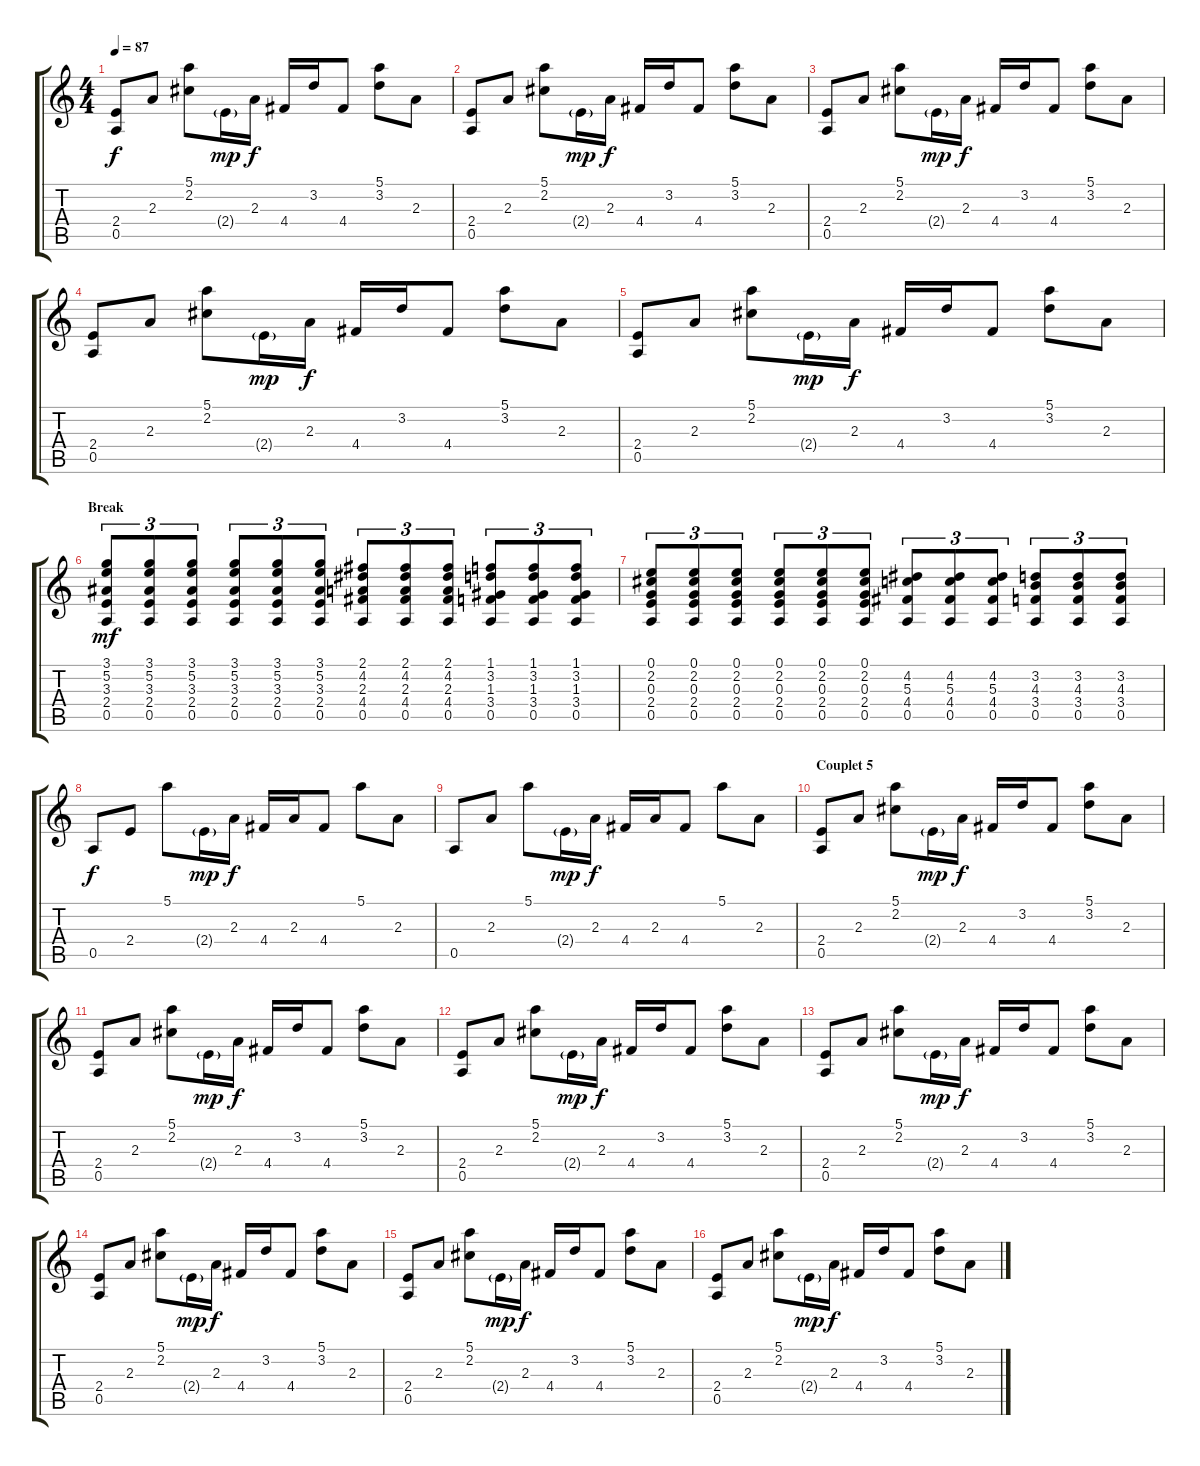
\track ("                   (Overdub)" "          ") {instrument overdrivenguitar}
\staff {score tabs}
\tuning (E4 B3 G3 D3 A2 E2) {hide}
\ts (4 4)
\tempo 87
\clef g2
\ks c
(2.4 0.5).8{dy f} 2.3.8 (5.1 2.2).8 2.4{g}.16{dy mp} 2.3.16{dy f} 4.4.16 3.2.16 4.4.8 (5.1 3.2).8 2.3.8 |
(2.4 0.5).8 2.3.8 (5.1 2.2).8 2.4{g}.16{dy mp} 2.3.16{dy f} 4.4.16 3.2.16 4.4.8 (5.1 3.2).8 2.3.8 |
(2.4 0.5).8 2.3.8 (5.1 2.2).8 2.4{g}.16{dy mp} 2.3.16{dy f} 4.4.16 3.2.16 4.4.8 (5.1 3.2).8 2.3.8 |
(2.4 0.5).8 2.3.8 (5.1 2.2).8 2.4{g}.16{dy mp} 2.3.16{dy f} 4.4.16 3.2.16 4.4.8 (5.1 3.2).8 2.3.8 |
(2.4 0.5).8 2.3.8 (5.1 2.2).8 2.4{g}.16{dy mp} 2.3.16{dy f} 4.4.16 3.2.16 4.4.8 (5.1 3.2).8 2.3.8 |
\section ("" "Break")
(3.1 5.2 3.3 2.4 0.5).8{tu (3 2) dy mf} (3.1 5.2 3.3 2.4 0.5).8{tu (3 2)} (3.1 5.2 3.3 2.4 0.5).8{tu (3 2)} (3.1 5.2 3.3 2.4 0.5).8{tu (3 2)} (3.1 5.2 3.3 2.4 0.5).8{tu (3 2)} (3.1 5.2 3.3 2.4 0.5).8{tu (3 2)} (2.1 4.2 2.3 4.4 0.5).8{tu (3 2)} (2.1 4.2 2.3 4.4 0.5).8{tu (3 2)} (2.1 4.2 2.3 4.4 0.5).8{tu (3 2)} (1.1 3.2 1.3 3.4 0.5).8{tu (3 2)} (1.1 3.2 1.3 3.4 0.5).8{tu (3 2)} (1.1 3.2 1.3 3.4 0.5).8{tu (3 2)} |
(0.1 2.2 0.3 2.4 0.5).8{tu (3 2)} (0.1 2.2 0.3 2.4 0.5).8{tu (3 2)} (0.1 2.2 0.3 2.4 0.5).8{tu (3 2)} (0.1 2.2 0.3 2.4 0.5).8{tu (3 2)} (0.1 2.2 0.3 2.4 0.5).8{tu (3 2)} (0.1 2.2 0.3 2.4 0.5).8{tu (3 2)} (4.2 5.3 4.4 0.5).8{tu (3 2)} (4.2 5.3 4.4 0.5).8{tu (3 2)} (4.2 5.3 4.4 0.5).8{tu (3 2)} (3.2 4.3 3.4 0.5).8{tu (3 2)} (3.2 4.3 3.4 0.5).8{tu (3 2)} (3.2 4.3 3.4 0.5).8{tu (3 2)} |
0.5.8{dy f volume 11} 2.4.8 5.1.8 2.4{g}.16{dy mp} 2.3.16{dy f} 4.4.16 2.3.16 4.4.8 5.1.8 2.3.8 |
0.5.8 2.3.8 5.1.8 2.4{g}.16{dy mp} 2.3.16{dy f} 4.4.16 2.3.16 4.4.8 5.1.8 2.3.8 |
\section ("" "Couplet 5")
(2.4 0.5).8{volume 4} 2.3.8 (5.1 2.2).8 2.4{g}.16{dy mp} 2.3.16{dy f} 4.4.16 3.2.16 4.4.8 (5.1 3.2).8 2.3.8 |
(2.4 0.5).8 2.3.8 (5.1 2.2).8 2.4{g}.16{dy mp} 2.3.16{dy f} 4.4.16 3.2.16 4.4.8 (5.1 3.2).8 2.3.8 |
(2.4 0.5).8 2.3.8 (5.1 2.2).8 2.4{g}.16{dy mp} 2.3.16{dy f} 4.4.16 3.2.16 4.4.8 (5.1 3.2).8 2.3.8 |
(2.4 0.5).8 2.3.8 (5.1 2.2).8 2.4{g}.16{dy mp} 2.3.16{dy f} 4.4.16 3.2.16 4.4.8 (5.1 3.2).8 2.3.8 |
(2.4 0.5).8 2.3.8 (5.1 2.2).8 2.4{g}.16{dy mp} 2.3.16{dy f} 4.4.16 3.2.16 4.4.8 (5.1 3.2).8 2.3.8 |
(2.4 0.5).8 2.3.8 (5.1 2.2).8 2.4{g}.16{dy mp} 2.3.16{dy f} 4.4.16 3.2.16 4.4.8 (5.1 3.2).8 2.3.8 |
(2.4 0.5).8 2.3.8 (5.1 2.2).8 2.4{g}.16{dy mp} 2.3.16{dy f} 4.4.16 3.2.16 4.4.8 (5.1 3.2).8 2.3.8
